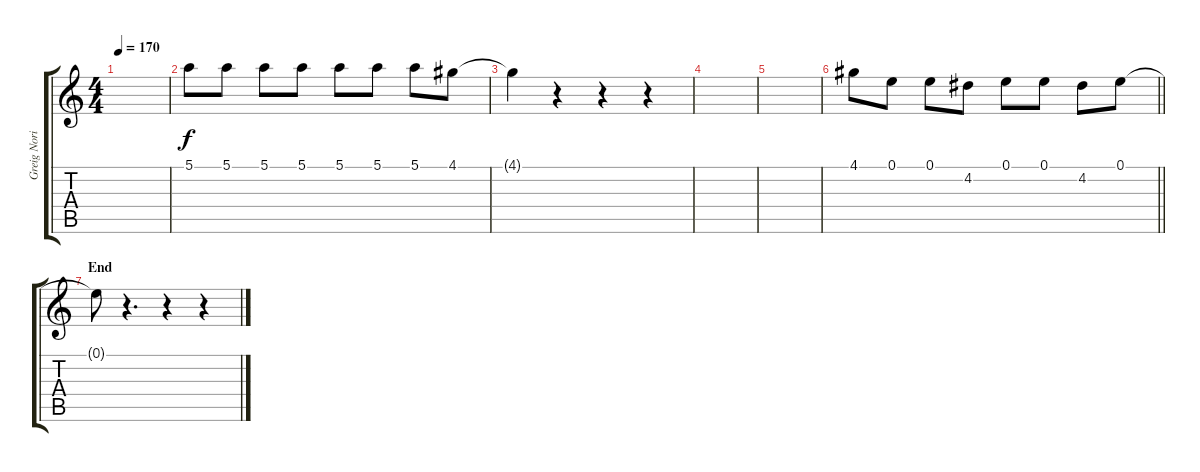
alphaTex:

\track ("Greig Nori (Backing Vocals)" "Greig Nori") {instrument distortionguitar}
\staff {score tabs}
\tuning (E4 B3 G3 D3 A2 E2) {hide}
\ts (4 4)
\tempo 170
\clef g2
\ks c
|
5.1.8 5.1.8 5.1.8 5.1.8 5.1.8 5.1.8 5.1.8 4.1.8 |
4.1{t}.4 r.4 r.4 r.4 |
|
|
\barLineRight lightlight
4.1.8 0.1.8 0.1.8 4.2.8 0.1.8 0.1.8 4.2.8 0.1.8 |
\section ("" "End")
0.1{t}.8 r.4{d} r.4 r.4
